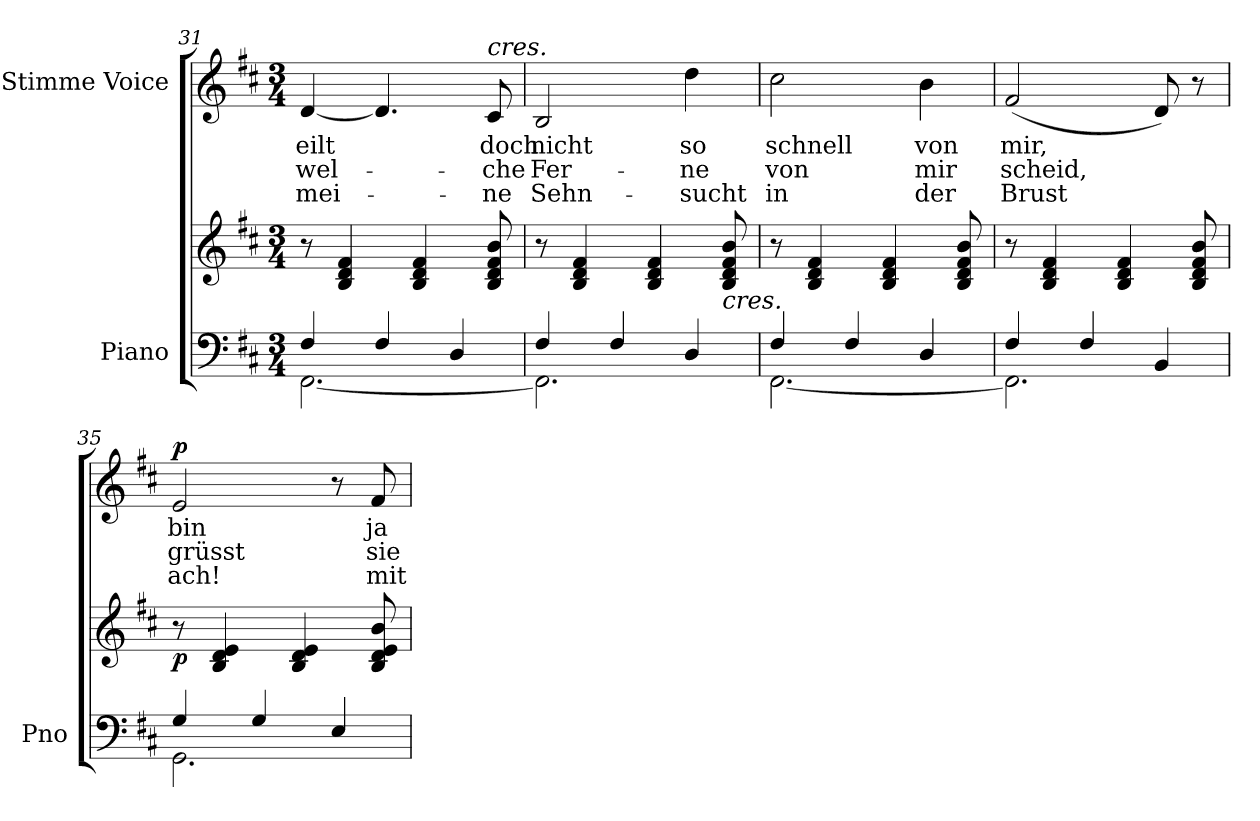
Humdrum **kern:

**kern	**kern	**dynam	**kern	**text	**text	**text	**dynam
*part2	*part2	*part2	*part1	*part1	*part1	*part1	*part1
*staff3	*staff2	*staff2/3	*staff1	*staff1	*staff1	*staff1	*staff1
*I"Piano	*	*	*I"Stimme Voice	*	*	*	*
*I'Pno	*	*	*	*	*	*	*
*clefF4	*clefG2	*	*clefG2	*	*	*	*
*k[f#c#]	*k[f#c#]	*	*k[f#c#]	*	*	*	*
*M3/4	*M3/4	*	*M3/4	*	*	*	*
=31	=31	=31	=31	=31	=31	=31	=31
*^	*	*	*	*	*	*	*
4F#/	[2.FF#\	8r	.	[4d/	eilt	wel-	mei-	.
.	.	4B/ 4d/ 4f#/	.	.	.	.	.	.
4F#/	.	.	.	4.d/]	.	.	.	.
.	.	4B/ 4d/ 4f#/	.	.	.	.	.	.
4D/	.	.	.	.	.	.	.	.
!	!	!	!	!LO:TX:a:i:t=cres.	!	!	!	!
.	.	8B/ 8d/ 8f#/ 8b/	.	8c#/	doch	-che	-ne	.
=32	=32	=32	=32	=32	=32	=32	=32	=32
4F#/	2.FF#\]	8r	.	2B/	nicht	Fer-	Sehn-	.
.	.	4B/ 4d/ 4f#/	.	.	.	.	.	.
4F#/	.	.	.	.	.	.	.	.
.	.	4B/ 4d/ 4f#/	.	.	.	.	.	.
4D/	.	.	.	4dd\	so	-ne	-sucht	.
!	!	!LO:TX:b:i:t=cres.	!	!	!	!	!	!
.	.	8B/ 8d/ 8f#/ 8b/	.	.	.	.	.	.
=33	=33	=33	=33	=33	=33	=33	=33	=33
4F#/	[2.FF#\	8r	.	2cc#\	schnell	von	in	.
.	.	4B/ 4d/ 4f#/	.	.	.	.	.	.
4F#/	.	.	.	.	.	.	.	.
.	.	4B/ 4d/ 4f#/	.	.	.	.	.	.
4D/	.	.	.	4b\	von	mir	der	.
.	.	8B/ 8d/ 8f#/ 8b/	.	.	.	.	.	.
=34	=34	=34	=34	=34	=34	=34	=34	=34
4F#/	2.FF#\]	8r	.	(2f#/	mir,	scheid,	Brust	.
.	.	4B/ 4d/ 4f#/	.	.	.	.	.	.
4F#/	.	.	.	.	.	.	.	.
.	.	4B/ 4d/ 4f#/	.	.	.	.	.	.
4BB/	.	.	.	8d/)	.	.	.	.
.	.	8B/ 8d/ 8f#/ 8b/	.	8r	.	.	.	.
=35	=35	=35	=35	=35	=35	=35	=35	=35
!	!	!	!LO:DY:b	!	!	!	!	!LO:DY:a
4G/	2.GG\	8r	p	2e/	bin	grüsst	ach!	p
.	.	4B/ 4d/ 4e/	.	.	.	.	.	.
4G/	.	.	.	.	.	.	.	.
.	.	4B/ 4d/ 4e/	.	.	.	.	.	.
4E/	.	.	.	8r	.	.	.	.
.	.	8B/ 8d/ 8e/ 8b/	.	8f#/	ja	sie	mit	.
*v	*v	*	*	*	*	*	*	*
=	=	=	=	=	=	=	=
*-	*-	*-	*-	*-	*-	*-	*-
